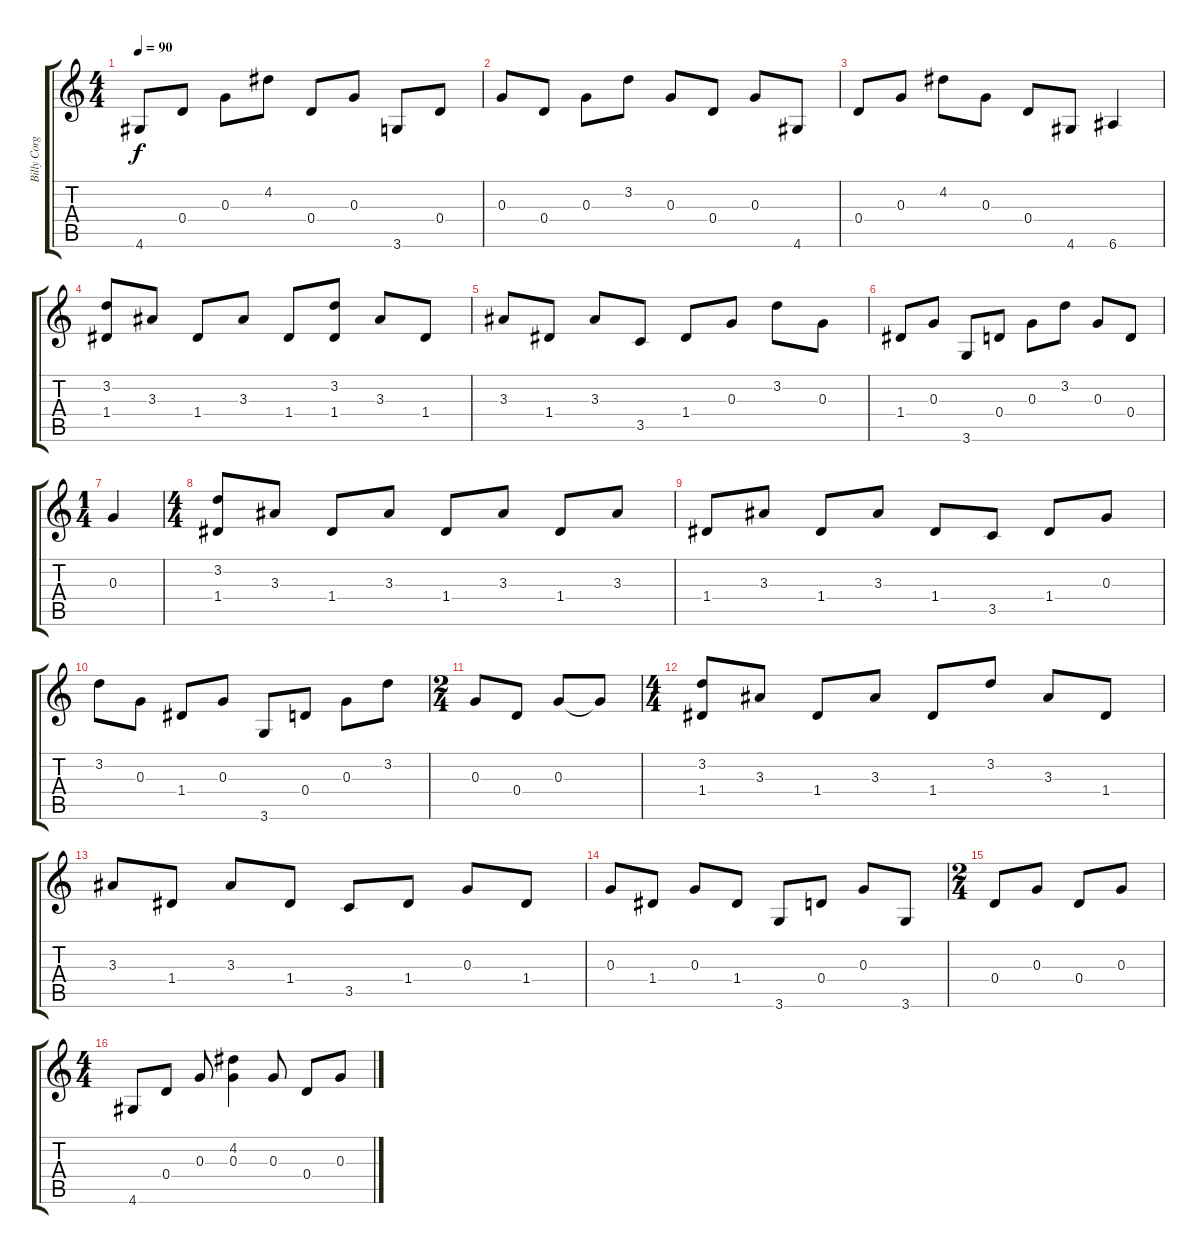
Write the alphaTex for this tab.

\track ("Billy Corgan" "Billy Corg") {instrument acousticguitarnylon}
\staff {score tabs}
\tuning (E4 B3 G3 D3 A2 E2) {hide}
\ts (4 4)
\tempo 90
\clef g2
\ks c
4.6.8{dy f} 0.4.8 0.3.8 4.2.8 0.4.8 0.3.8 3.6.8 0.4.8 |
0.3.8 0.4.8 0.3.8 3.2.8 0.3.8 0.4.8 0.3.8 4.6.8 |
0.4.8 0.3.8 4.2.8 0.3.8 0.4.8 4.6.8 6.6.4 |
(3.2 1.4).8 3.3.8 1.4.8 3.3.8 1.4.8 (3.2 1.4).8 3.3.8 1.4.8 |
3.3.8 1.4.8 3.3.8 3.5.8 1.4.8 0.3.8 3.2.8 0.3.8 |
1.4.8 0.3.8 3.6.8 0.4.8 0.3.8 3.2.8 0.3.8 0.4.8 |
\ts (1 4)
0.3.4 |
\ts (4 4)
(3.2 1.4).8 3.3.8 1.4.8 3.3.8 1.4.8 3.3.8 1.4.8 3.3.8 |
1.4.8 3.3.8 1.4.8 3.3.8 1.4.8 3.5.8 1.4.8 0.3.8 |
3.2.8 0.3.8 1.4.8 0.3.8 3.6.8 0.4.8 0.3.8 3.2.8 |
\ts (2 4)
0.3.8 0.4.8 0.3.8 0.3{t}.8 |
\ts (4 4)
(3.2 1.4).8 3.3.8 1.4.8 3.3.8 1.4.8 3.2.8 3.3.8 1.4.8 |
3.3.8 1.4.8 3.3.8 1.4.8 3.5.8 1.4.8 0.3.8 1.4.8 |
0.3.8 1.4.8 0.3.8 1.4.8 3.6.8 0.4.8 0.3.8 3.6.8 |
\ts (2 4)
0.4.8 0.3.8 0.4.8 0.3.8 |
\ts (4 4)
4.6.8 0.4.8 0.3.8 (4.2 0.3).4 0.3.8 0.4.8 0.3.8
